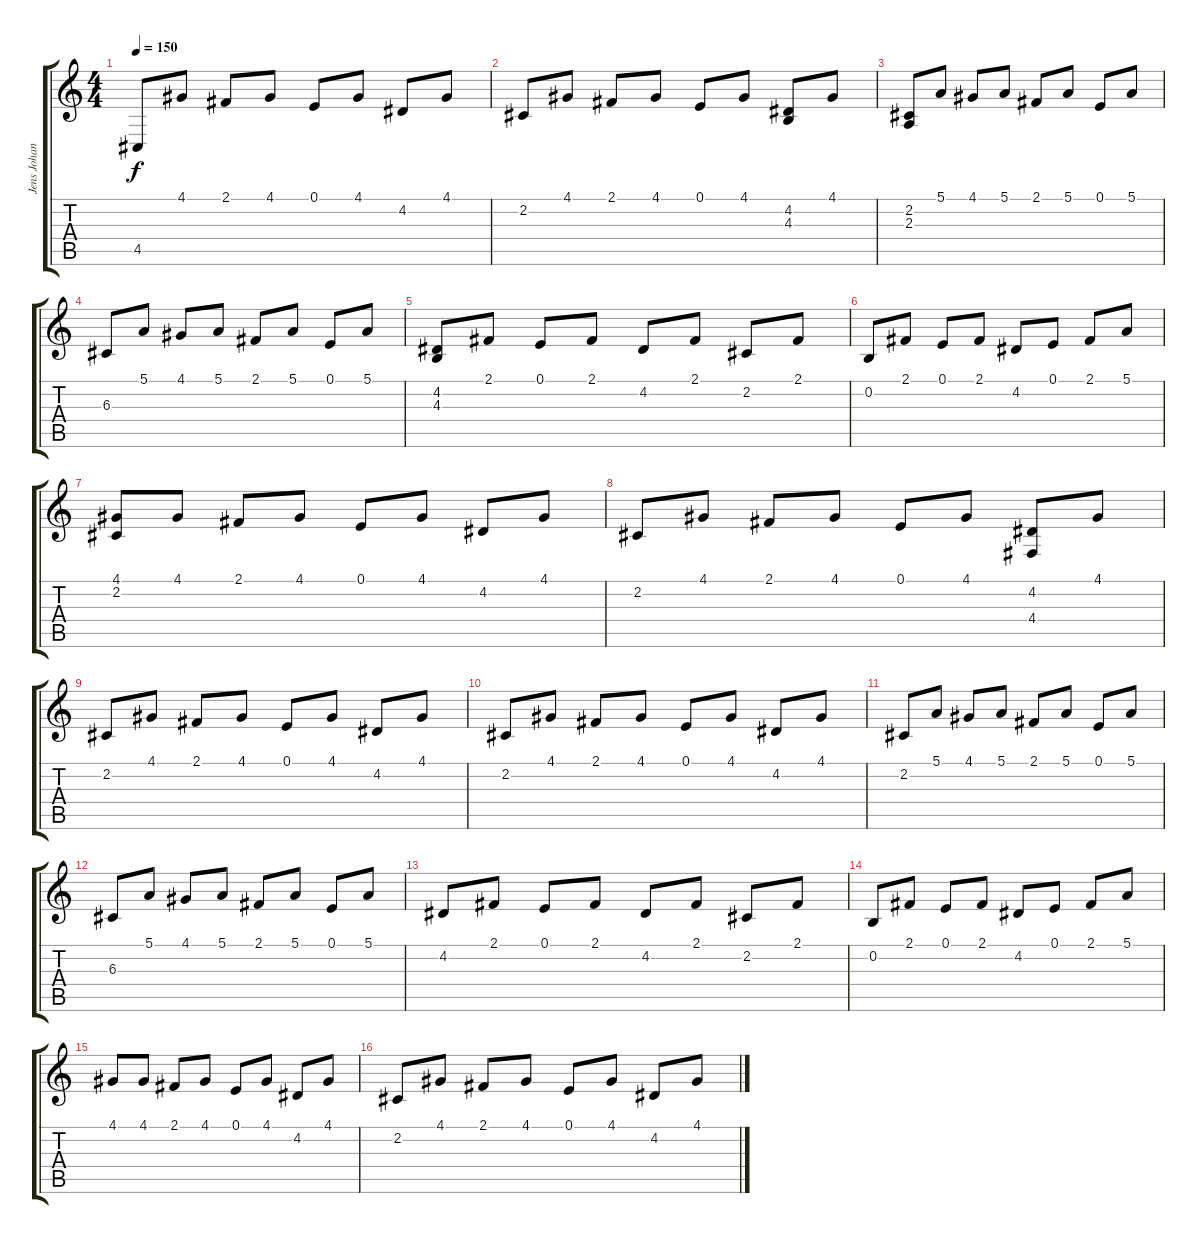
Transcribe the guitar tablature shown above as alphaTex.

\track ("Jens Johansson" "Jens Johan") {instrument drawbarorgan}
\staff {score tabs}
\tuning (E4 B3 G3 D3 A2 E2) {hide}
\ts (4 4)
\tempo 150
\clef g2
\ks c
4.5.8{dy f instrument drawbarorgan} 4.1.8 2.1.8 4.1.8 0.1.8 4.1.8 4.2.8 4.1.8 |
2.2.8 4.1.8 2.1.8 4.1.8 0.1.8 4.1.8 (4.2 4.3).8 4.1.8 |
(2.2 2.3).8 5.1.8 4.1.8 5.1.8 2.1.8 5.1.8 0.1.8 5.1.8 |
6.3.8 5.1.8 4.1.8 5.1.8 2.1.8 5.1.8 0.1.8 5.1.8 |
(4.2 4.3).8 2.1.8 0.1.8 2.1.8 4.2.8 2.1.8 2.2.8 2.1.8 |
0.2.8 2.1.8 0.1.8 2.1.8 4.2.8 0.1.8 2.1.8 5.1.8 |
(4.1 2.2).8 4.1.8 2.1.8 4.1.8 0.1.8 4.1.8 4.2.8 4.1.8 |
2.2.8 4.1.8 2.1.8 4.1.8 0.1.8 4.1.8 (4.2 4.4).8 4.1.8 |
2.2.8 4.1.8 2.1.8 4.1.8 0.1.8 4.1.8 4.2.8 4.1.8 |
2.2.8 4.1.8 2.1.8 4.1.8 0.1.8 4.1.8 4.2.8 4.1.8 |
2.2.8 5.1.8 4.1.8 5.1.8 2.1.8 5.1.8 0.1.8 5.1.8 |
6.3.8 5.1.8 4.1.8 5.1.8 2.1.8 5.1.8 0.1.8 5.1.8 |
4.2.8 2.1.8 0.1.8 2.1.8 4.2.8 2.1.8 2.2.8 2.1.8 |
0.2.8 2.1.8 0.1.8 2.1.8 4.2.8 0.1.8 2.1.8 5.1.8 |
4.1.8 4.1.8 2.1.8 4.1.8 0.1.8 4.1.8 4.2.8 4.1.8 |
2.2.8 4.1.8 2.1.8 4.1.8 0.1.8 4.1.8 4.2.8 4.1.8
